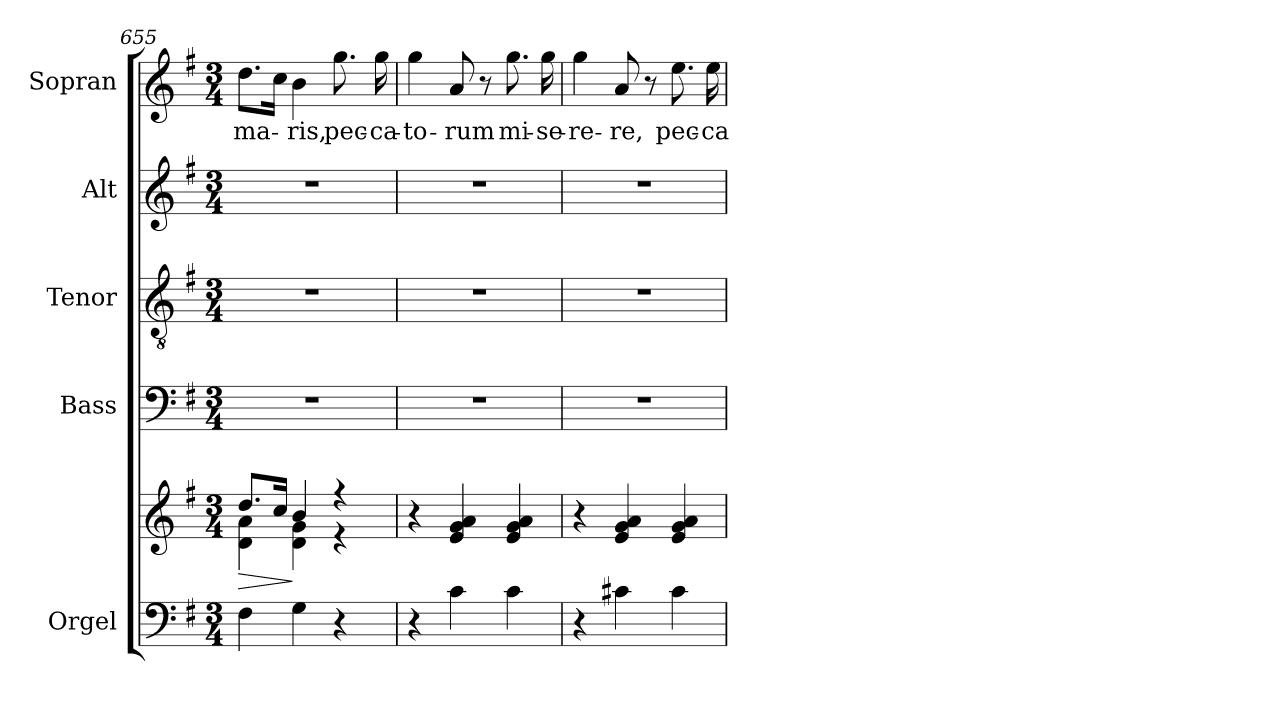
**kern	**kern	**dynam	**kern	**kern	**kern	**kern	**text
*part5	*part5	*part5	*part4	*part3	*part2	*part1	*part1
*staff6	*staff5	*staff5/6	*staff4	*staff3	*staff2	*staff1	*staff1
*I"Orgel	*	*	*I"Bass	*I"Tenor	*I"Alt	*I"Sopran	*
*I'Org.	*	*	*I'B.	*I'T.	*I'A.	*I'S.	*
*clefF4	*clefG2	*	*clefF4	*clefGv2	*clefG2	*clefG2	*
*k[f#]	*k[f#]	*	*k[f#]	*k[f#]	*k[f#]	*k[f#]	*
*G:	*G:	*	*G:	*G:	*G:	*G:	*
*M3/4	*M3/4	*	*M3/4	*M3/4	*M3/4	*M3/4	*
=655	=655	=655	=655	=655	=655	=655	=655
!	!	!LO:HP:b	!	!	!	!	!LO:LY:b
*	*^	*	*	*	*	*	*
4F#\	8.dd/L	4d\ 4a\	>	2.r	2.r	2.r	8.dd\L	ma-
.	16cc/Jk	.	.	.	.	.	16cc\Jk	.
!	!	!	!	!	!	!	!	!LO:LY:b
4G\	4b/	4d\ 4g\	]	.	.	.	4b\	-ris,
!	!	!	!	!	!	!	!	!LO:LY:b
4r	4r	4r	.	.	.	.	8.gg\	pec-
!	!	!	!	!	!	!	!	!LO:LY:b
.	.	.	.	.	.	.	16gg\	-ca-
*	*v	*v	*	*	*	*	*	*
=656	=656	=656	=656	=656	=656	=656	=656
!	!	!	!	!	!	!	!LO:LY:b
4r	4r	.	2.r	2.r	2.r	4gg\	-to-
!	!	!	!	!	!	!	!LO:LY:b
4c\	4e/ 4g/ 4a/	.	.	.	.	8a/	-rum
.	.	.	.	.	.	8r	.
!	!	!	!	!	!	!	!LO:LY:b
4c\	4e/ 4g/ 4a/	.	.	.	.	8.gg\	mi-
!	!	!	!	!	!	!	!LO:LY:b
.	.	.	.	.	.	16gg\	-se-
=657	=657	=657	=657	=657	=657	=657	=657
!	!	!	!	!	!	!	!LO:LY:b
4r	4r	.	2.r	2.r	2.r	4gg\	-re-
!	!	!	!	!	!	!	!LO:LY:b
4c#X\	4e/ 4g/ 4a/	.	.	.	.	8a/	-re,
.	.	.	.	.	.	8r	.
!	!	!	!	!	!	!	!LO:LY:b
4c#\	4e/ 4g/ 4a/	.	.	.	.	8.ee\	pec-
!	!	!	!	!	!	!	!LO:LY:b
.	.	.	.	.	.	16ee\	-ca-
=	=	=	=	=	=	=	=
*-	*-	*-	*-	*-	*-	*-	*-
